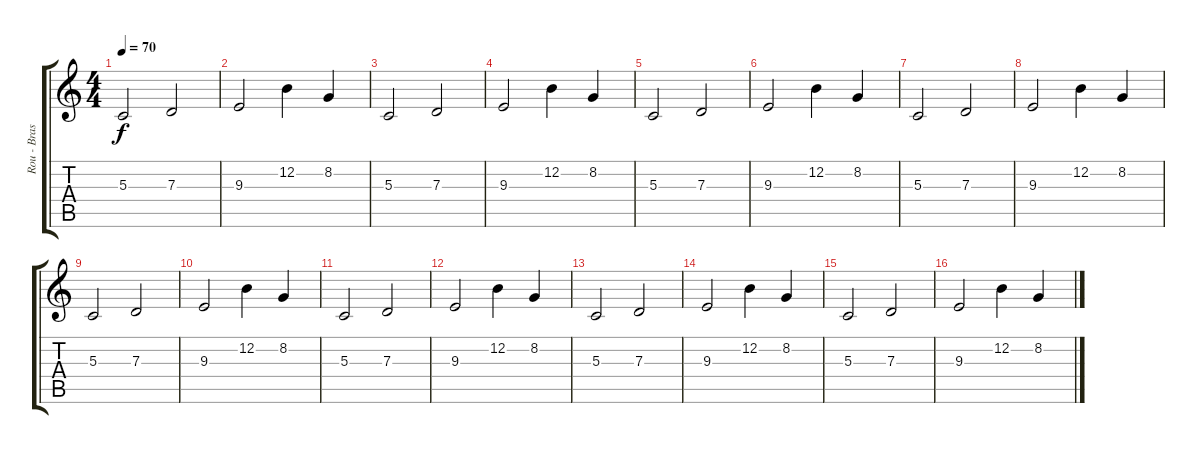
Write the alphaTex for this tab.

\track ("Rou - Brass" "Rou - Bras") {instrument brasssection}
\staff {score tabs}
\tuning (E4 B3 G3 D3 A2 E2) {hide}
\ts (4 4)
\tempo 70
\clef g2
\ks c
5.3.2{dy f instrument brasssection} 7.3.2 |
9.3.2 12.2.4 8.2.4 |
5.3.2 7.3.2 |
9.3.2 12.2.4 8.2.4 |
5.3.2 7.3.2 |
9.3.2 12.2.4 8.2.4 |
5.3.2 7.3.2 |
9.3.2 12.2.4 8.2.4 |
5.3.2 7.3.2 |
9.3.2 12.2.4 8.2.4 |
5.3.2 7.3.2 |
9.3.2 12.2.4 8.2.4 |
5.3.2{volume 9} 7.3.2 |
9.3.2 12.2.4 8.2.4 |
5.3.2{volume 9} 7.3.2 |
9.3.2 12.2.4 8.2.4
